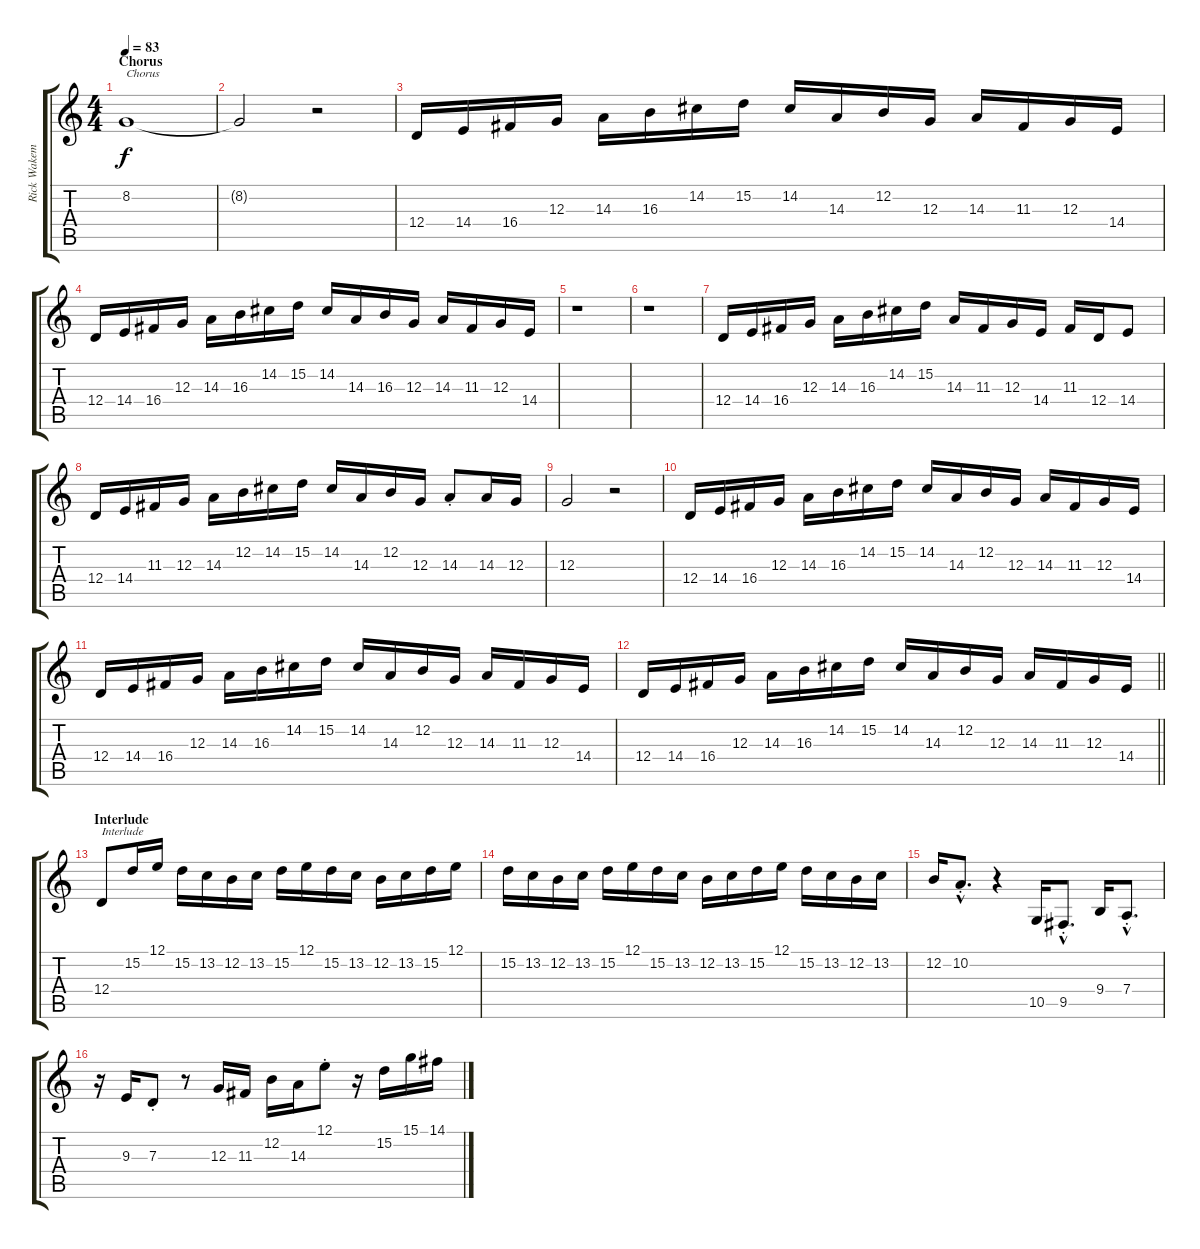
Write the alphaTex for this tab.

\track ("Rick Wakeman 1" "Rick Wakem") {instrument lead2sawtooth}
\staff {score tabs}
\tuning (E4 B3 G3 D3 A2 E2) {hide}
\ts (4 4)
\section ("" "Chorus")
\tempo 83
\clef g2
\ks c
8.2.1{txt "Chorus" dy f} |
8.2{t}.2 r.2 |
12.4.16 14.4.16 16.4.16 12.3.16 14.3.16 16.3.16 14.2.16 15.2.16 14.2.16 14.3.16 12.2.16 12.3.16 14.3.16 11.3.16 12.3.16 14.4.16 |
12.4.16 14.4.16 16.4.16 12.3.16 14.3.16 16.3.16 14.2.16 15.2.16 14.2.16 14.3.16 16.3.16 12.3.16 14.3.16 11.3.16 12.3.16 14.4.16 |
r.1 |
r.1 |
12.4.16 14.4.16 16.4.16 12.3.16 14.3.16 16.3.16 14.2.16 15.2.16 14.3.16 11.3.16 12.3.16 14.4.16 11.3.16 12.4.16 14.4.8 |
12.4.16 14.4.16 11.3.16 12.3.16 14.3.16 12.2.16 14.2.16 15.2.16 14.2.16 14.3.16 12.2.16 12.3.16 14.3{st}.8 14.3.16 12.3.16 |
12.3.2 r.2 |
12.4.16 14.4.16 16.4.16 12.3.16 14.3.16 16.3.16 14.2.16 15.2.16 14.2.16 14.3.16 12.2.16 12.3.16 14.3.16 11.3.16 12.3.16 14.4.16 |
12.4.16 14.4.16 16.4.16 12.3.16 14.3.16 16.3.16 14.2.16 15.2.16 14.2.16 14.3.16 12.2.16 12.3.16 14.3.16 11.3.16 12.3.16 14.4.16 |
\barLineRight lightlight
12.4.16 14.4.16 16.4.16 12.3.16 14.3.16 16.3.16 14.2.16 15.2.16 14.2.16 14.3.16 12.2.16 12.3.16 14.3.16 11.3.16 12.3.16 14.4.16 |
\section ("" "Interlude")
12.4.8{txt "Interlude"} 15.2.16 12.1.16 15.2.16 13.2.16 12.2.16 13.2.16 15.2.16 12.1.16 15.2.16 13.2.16 12.2.16 13.2.16 15.2.16 12.1.16 |
15.2.16 13.2.16 12.2.16 13.2.16 15.2.16 12.1.16 15.2.16 13.2.16 12.2.16 13.2.16 15.2.16 12.1.16 15.2.16 13.2.16 12.2.16 13.2.16 |
12.2.16 10.2{hac st}.8{d} r.4 10.5.16 9.5{hac st}.8{d} 9.4.16 7.4{hac st}.8{d} |
r.16 9.3.16 7.3{st}.8 r.8 12.3.16 11.3.16 12.2.16 14.3.16 12.1{st}.8 r.16 15.2.16 15.1.16 14.1.16
